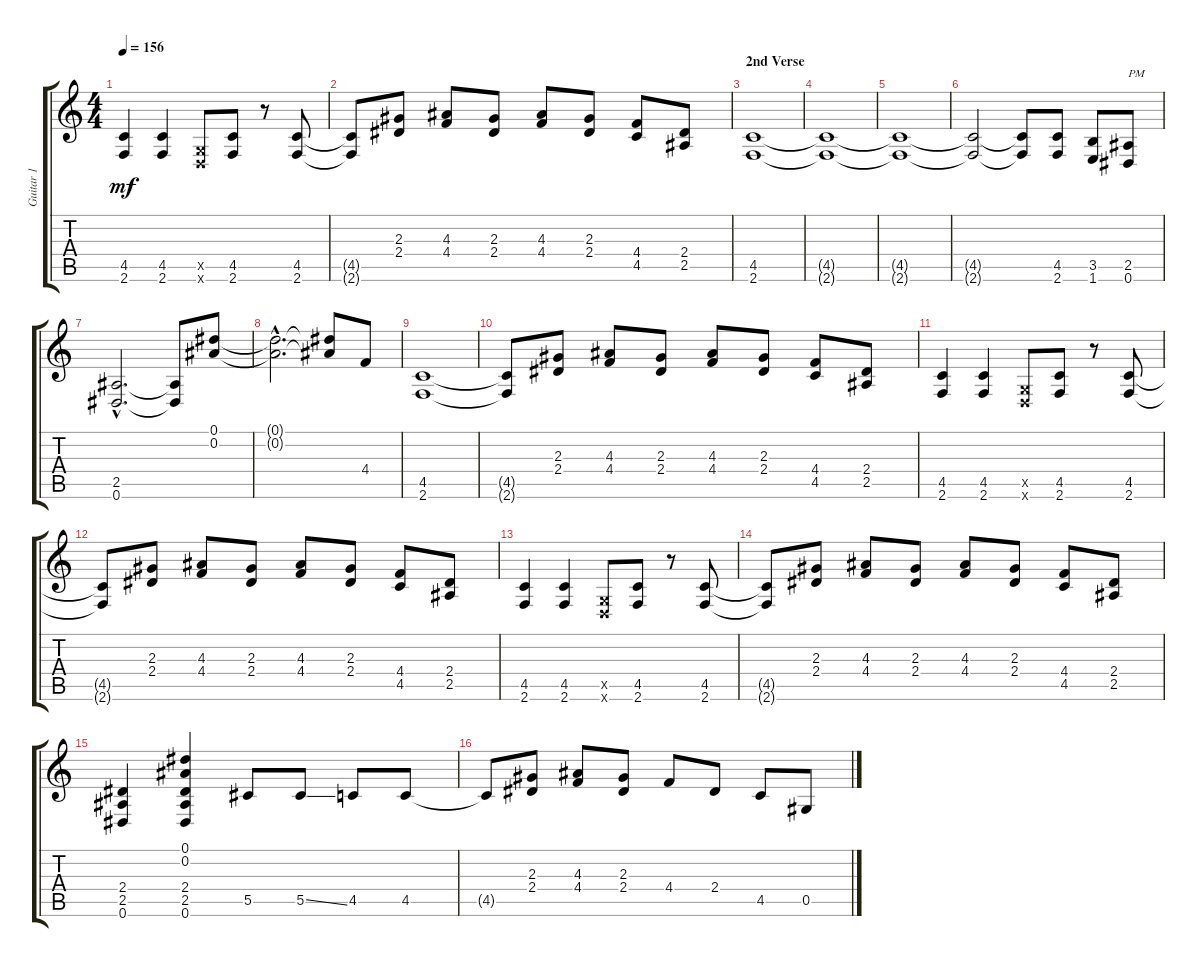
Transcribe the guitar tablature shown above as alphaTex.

\track ("Guitar 1" "Guitar 1") {instrument distortionguitar}
\staff {score tabs}
\tuning (Eb4 Bb3 Gb3 Db3 Ab2 Eb2) {hide}
\ts (4 4)
\tempo 156
\clef g2
\ks c
(4.5 2.6).4{dy mf} (4.5 2.6).4 (-1.5{x} -1.6{x}).8 (4.5 2.6).8 r.8 (4.5 2.6).8 |
(4.5{t} 2.6{t}).8 (2.3 2.4).8 (4.3 4.4).8 (2.3 2.4).8 (4.3 4.4).8 (2.3 2.4).8 (4.4 4.5).8 (2.4 2.5).8 |
\section ("" "2nd Verse")
(4.5 2.6).1 |
(4.5{t} 2.6{t}).1 |
(4.5{t} 2.6{t}).1 |
(4.5{t} 2.6{t}).2 (4.5{t} 2.6{t}).8 (4.5 2.6).8 (3.5 1.6).8 (2.5 0.6).8{txt "PM"} |
(2.5{hac} 0.6{hac}).2{d} (2.5{t} 0.6{t}).8 (0.1 0.2).8 |
(0.1{hac t} 0.2{hac t}).2{d} (0.1{t} 0.2{t}).8 4.4.8 |
(4.5 2.6).1 |
(4.5{t} 2.6{t}).8 (2.3 2.4).8 (4.3 4.4).8 (2.3 2.4).8 (4.3 4.4).8 (2.3 2.4).8 (4.4 4.5).8 (2.4 2.5).8 |
(4.5 2.6).4 (4.5 2.6).4 (-1.5{x} -1.6{x}).8 (4.5 2.6).8 r.8 (4.5 2.6).8 |
(4.5{t} 2.6{t}).8 (2.3 2.4).8 (4.3 4.4).8 (2.3 2.4).8 (4.3 4.4).8 (2.3 2.4).8 (4.4 4.5).8 (2.4 2.5).8 |
(4.5 2.6).4 (4.5 2.6).4 (-1.5{x} -1.6{x}).8 (4.5 2.6).8 r.8 (4.5 2.6).8 |
(4.5{t} 2.6{t}).8 (2.3 2.4).8 (4.3 4.4).8 (2.3 2.4).8 (4.3 4.4).8 (2.3 2.4).8 (4.4 4.5).8 (2.4 2.5).8 |
(2.4 2.5 0.6).4 (0.1 0.2 2.4 2.5 0.6).4 5.5.8 5.5{ss}.8 4.5.8 4.5.8 |
4.5{t}.8 (2.3 2.4).8 (4.3 4.4).8 (2.3 2.4).8 4.4.8 2.4.8 4.5.8 0.5.8
